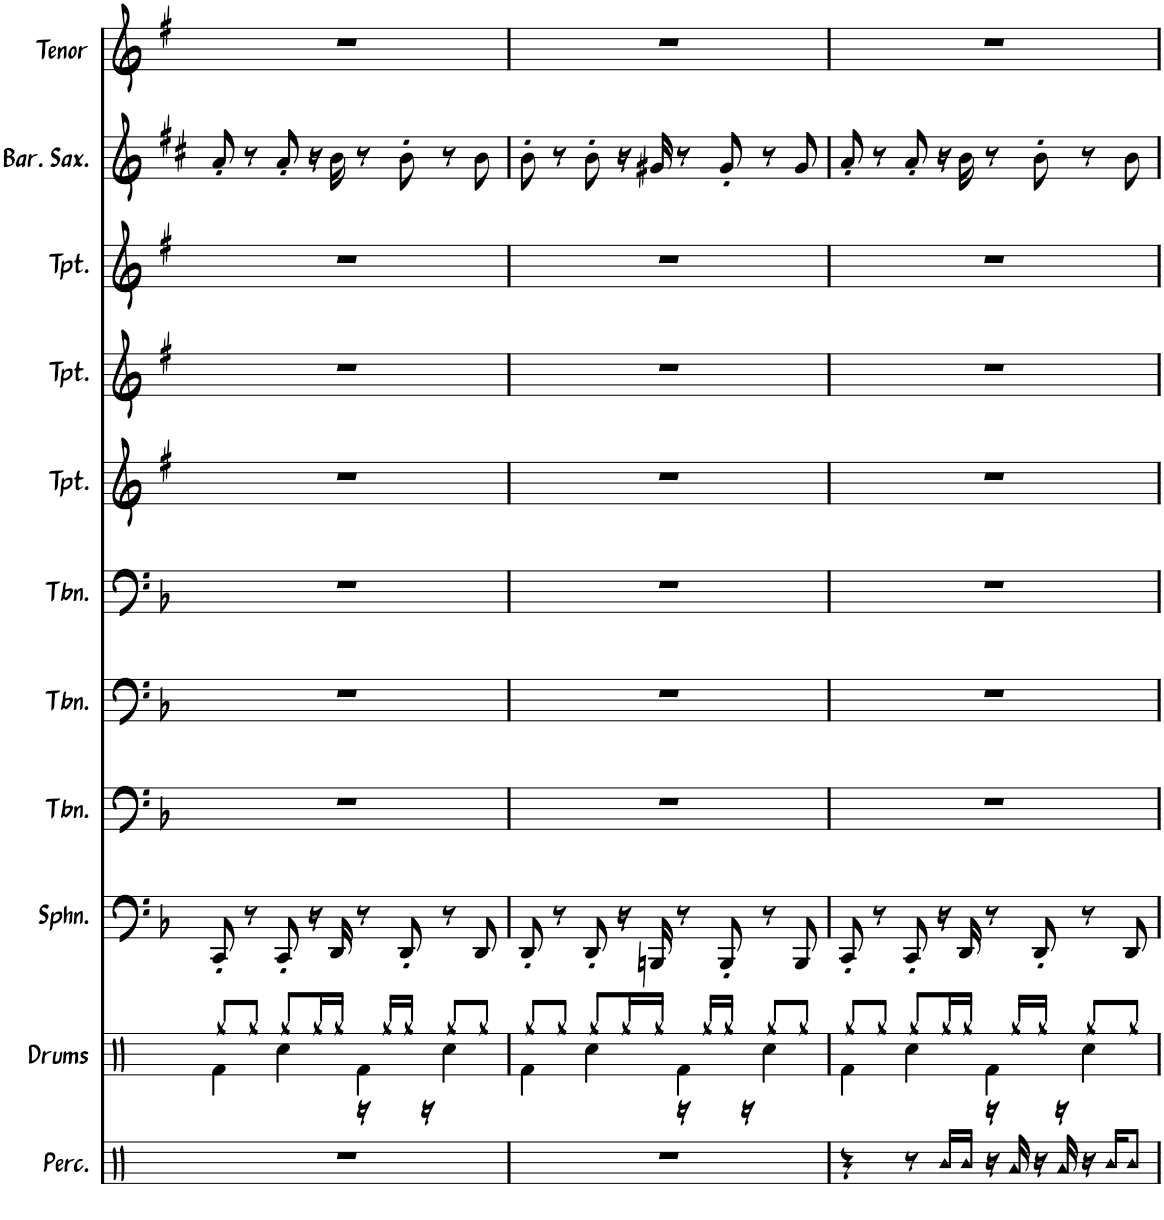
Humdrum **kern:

**kern	**kern	**kern	**kern	**kern	**kern	**kern	**kern	**kern	**kern	**kern
*part11	*part10	*part9	*part8	*part7	*part6	*part5	*part4	*part3	*part2	*part1
*staff11	*staff10	*staff9	*staff8	*staff7	*staff6	*staff5	*staff4	*staff3	*staff2	*staff1
*I"Percussion	*I"Drums	*I"Sousaphone	*I"Trombone	*I"Trombone	*I"Trombone	*I"Trumpet	*I"Trumpet	*I"Trumpet	*I"Baritone Saxophone	*I"Tenor Sax
*I'Perc.	*I'Drums	*I'Sphn.	*I'Tbn.	*I'Tbn.	*I'Tbn.	*I'Tpt.	*I'Tpt.	*I'Tpt.	*I'Bar. Sax.	*I'Tenor
!!LO:PB:g=z
*clefX	*clefX	*clefF4	*clefF4	*clefF4	*clefF4	*clefG2	*clefG2	*clefG2	*clefG2	*clefG2
*	*	*	*	*	*	*Trd1c2	*Trd1c2	*Trd1c2	*Trd12c21	*Trd8c14
*k[]	*k[]	*k[b-]	*k[b-]	*k[b-]	*k[b-]	*k[f#]	*k[f#]	*k[f#]	*k[f#c#]	*k[f#]
*M4/4	*M4/4	*M4/4	*M4/4	*M4/4	*M4/4	*M4/4	*M4/4	*M4/4	*M4/4	*M4/4
=7	=7	=7	=7	=7	=7	=7	=7	=7	=7	=7
*	*^	*	*	*	*	*	*	*	*	*
1r	4Rf\	8Rgg/L	8CC'/	1r	1r	1r	1r	1r	1r	8a'/	1r
.	.	8Rgg/J	8r	.	.	.	.	.	.	8r	.
.	4Rcc\	8Rgg/L	8CC'/	.	.	.	.	.	.	8a'/	.
.	.	16Rgg/L	16r	.	.	.	.	.	.	16r	.
.	.	16Rgg/JJ	16DD/	.	.	.	.	.	.	16b\	.
.	4Rf\	16r	8r	.	.	.	.	.	.	8r	.
.	.	16Rgg/LL	.	.	.	.	.	.	.	.	.
.	.	16Rgg/JJ	8DD'/	.	.	.	.	.	.	8b'\	.
.	.	16r	.	.	.	.	.	.	.	.	.
.	4Rcc\	8Rgg/L	8r	.	.	.	.	.	.	8r	.
.	.	8Rgg/J	8DD/	.	.	.	.	.	.	8b\	.
=8	=8	=8	=8	=8	=8	=8	=8	=8	=8	=8	=8
1r	4Rf\	8Rgg/L	8DD'/	1r	1r	1r	1r	1r	1r	8b'\	1r
.	.	8Rgg/J	8r	.	.	.	.	.	.	8r	.
.	4Rcc\	8Rgg/L	8DD'/	.	.	.	.	.	.	8b'\	.
.	.	16Rgg/L	16r	.	.	.	.	.	.	16r	.
.	.	16Rgg/JJ	16BBBn/	.	.	.	.	.	.	16g#X/	.
.	4Rf\	16r	8r	.	.	.	.	.	.	8r	.
.	.	16Rgg/LL	.	.	.	.	.	.	.	.	.
.	.	16Rgg/JJ	8BBB'/	.	.	.	.	.	.	8g#'/	.
.	.	16r	.	.	.	.	.	.	.	.	.
.	4Rcc\	8Rgg/L	8r	.	.	.	.	.	.	8r	.
.	.	8Rgg/J	8BBB/	.	.	.	.	.	.	8g#/	.
=9	=9	=9	=9	=9	=9	=9	=9	=9	=9	=9	=9
4r	4Rf\	8Rgg/L	8CC'/	1r	1r	1r	1r	1r	1r	8a'/	1r
.	.	8Rgg/J	8r	.	.	.	.	.	.	8r	.
8r	4Rcc\	8Rgg/L	8CC'/	.	.	.	.	.	.	8a'/	.
16R/LL	.	16Rgg/L	16r	.	.	.	.	.	.	16r	.
16R/JJ	.	16Rgg/JJ	16DD/	.	.	.	.	.	.	16b\	.
16r	4Rf\	16r	8r	.	.	.	.	.	.	8r	.
16Ra/	.	16Rgg/LL	.	.	.	.	.	.	.	.	.
16r	.	16Rgg/JJ	8DD'/	.	.	.	.	.	.	8b'\	.
16Ra/	.	16r	.	.	.	.	.	.	.	.	.
16r	4Rcc\	8Rgg/L	8r	.	.	.	.	.	.	8r	.
16R/KL	.	.	.	.	.	.	.	.	.	.	.
8R/J	.	8Rgg/J	8DD/	.	.	.	.	.	.	8b\	.
*	*v	*v	*	*	*	*	*	*	*	*	*
=	=	=	=	=	=	=	=	=	=	=
*-	*-	*-	*-	*-	*-	*-	*-	*-	*-	*-
